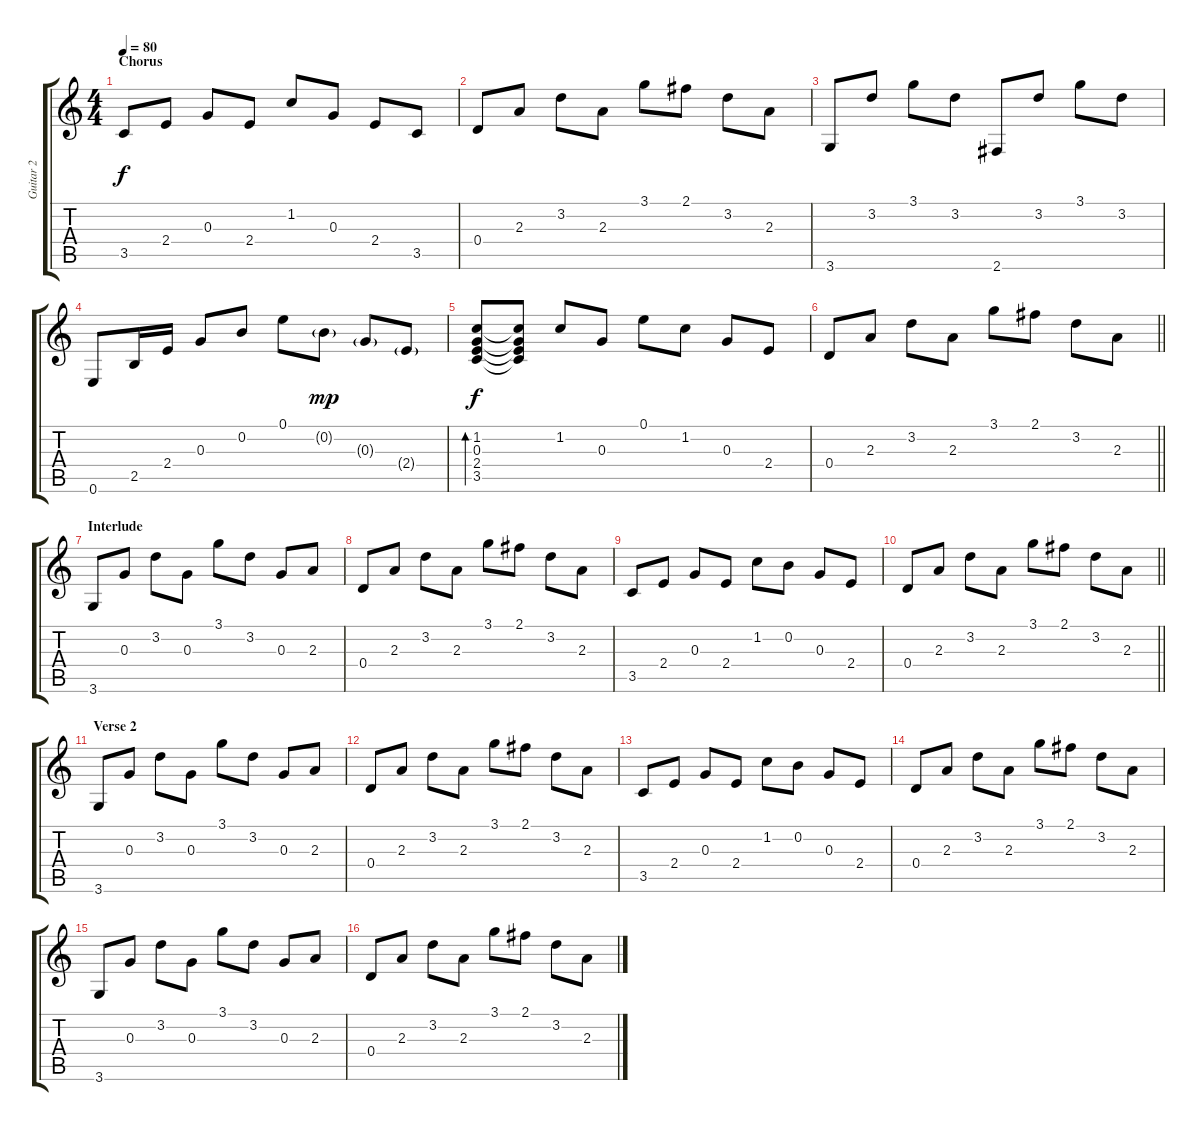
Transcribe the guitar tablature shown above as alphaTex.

\track ("Guitar 2" "Guitar 2") {instrument acousticguitarnylon}
\staff {score tabs}
\tuning (E4 B3 G3 D3 A2 E2) {hide}
\ts (4 4)
\section ("" "Chorus")
\tempo 80
\clef g2
\ks c
3.5.8{dy f} 2.4.8 0.3.8 2.4.8 1.2.8 0.3.8 2.4.8 3.5.8 |
0.4.8 2.3.8 3.2.8 2.3.8 3.1.8 2.1.8 3.2.8 2.3.8 |
3.6.8 3.2.8 3.1.8 3.2.8 2.6.8 3.2.8 3.1.8 3.2.8 |
0.6.8 2.5.16 2.4.16 0.3.8 0.2.8 0.1.8 0.2{g}.8{dy mp} 0.3{g}.8 2.4{g}.8 |
(1.2 0.3 2.4 3.5).8{bd 60 dy f} (1.2{t} 0.3{t} 2.4{t} 3.5{t}).8 1.2.8 0.3.8 0.1.8 1.2.8 0.3.8 2.4.8 |
\barLineRight lightlight
0.4.8 2.3.8 3.2.8 2.3.8 3.1.8 2.1.8 3.2.8 2.3.8 |
\section ("" "Interlude")
3.6.8 0.3.8 3.2.8 0.3.8 3.1.8 3.2.8 0.3.8 2.3.8 |
0.4.8 2.3.8 3.2.8 2.3.8 3.1.8 2.1.8 3.2.8 2.3.8 |
3.5.8 2.4.8 0.3.8 2.4.8 1.2.8 0.2.8 0.3.8 2.4.8 |
\barLineRight lightlight
0.4.8 2.3.8 3.2.8 2.3.8 3.1.8 2.1.8 3.2.8 2.3.8 |
\section ("" "Verse 2")
3.6.8 0.3.8 3.2.8 0.3.8 3.1.8 3.2.8 0.3.8 2.3.8 |
0.4.8 2.3.8 3.2.8 2.3.8 3.1.8 2.1.8 3.2.8 2.3.8 |
3.5.8 2.4.8 0.3.8 2.4.8 1.2.8 0.2.8 0.3.8 2.4.8 |
0.4.8 2.3.8 3.2.8 2.3.8 3.1.8 2.1.8 3.2.8 2.3.8 |
3.6.8 0.3.8 3.2.8 0.3.8 3.1.8 3.2.8 0.3.8 2.3.8 |
0.4.8 2.3.8 3.2.8 2.3.8 3.1.8 2.1.8 3.2.8 2.3.8
